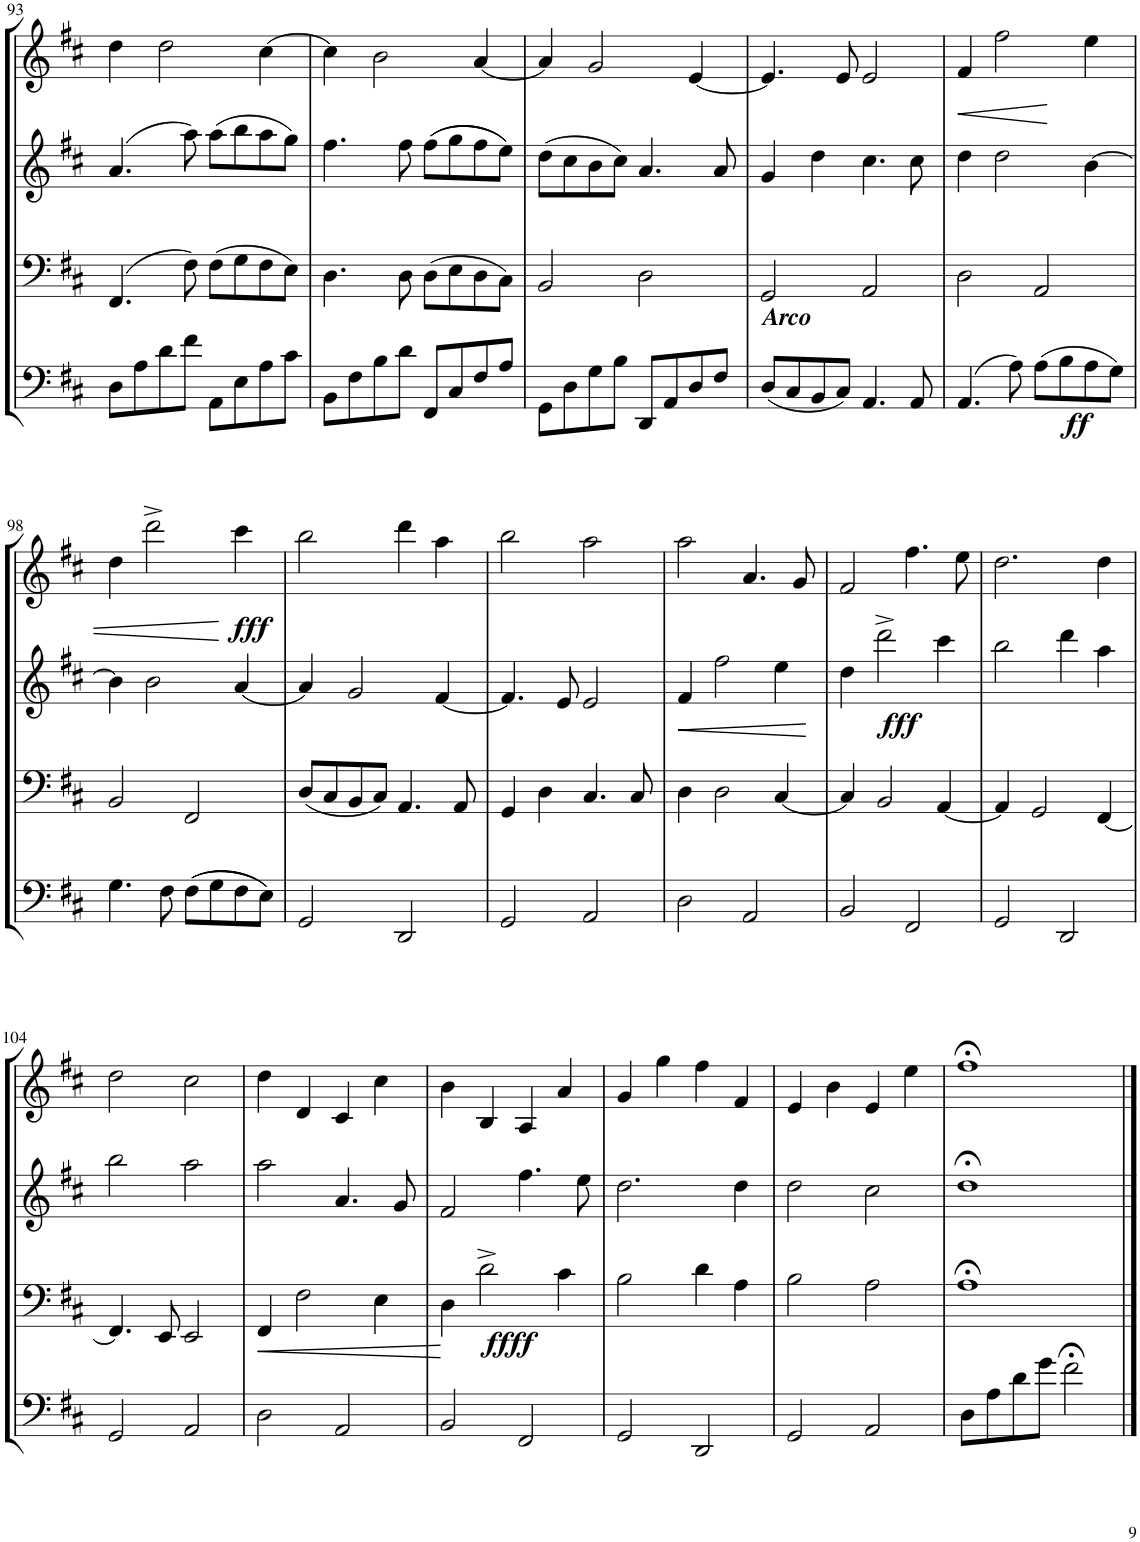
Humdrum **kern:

**kern	**dynam	**kern	**dynam	**kern	**dynam	**kern	**dynam
*part4	*part4	*part3	*part3	*part2	*part2	*part1	*part1
*staff4	*staff4	*staff3	*staff3	*staff2	*staff2	*staff1	*staff1
*I"Violoncello II	*	*I"Violoncello I	*	*I"Violin II	*	*I"Violin I	*
*I'Vc	*	*	*	*I'Vln	*	*I'Vln	*
!!LO:PB:g=z
*clefF4	*	*clefF4	*	*clefG2	*	*clefG2	*
*k[f#c#]	*	*k[f#c#]	*	*k[f#c#]	*	*k[f#c#]	*
*M4/4	*	*M4/4	*	*M4/4	*	*M4/4	*
=93	=93	=93	=93	=93	=93	=93	=93
8D\L	.	(4.FF#/	.	(4.a/	.	4dd\	.
8A\	.	.	.	.	.	.	.
8d\	.	.	.	.	.	2dd\	.
8f#\J	.	8F#\)	.	8aa\)	.	.	.
8AA\L	.	(8F#\L	.	(8aa\L	.	.	.
8E\	.	8G\	.	8bb\	.	.	.
8A\	.	8F#\	.	8aa\	.	[4cc#\	.
8c#\J	.	8E\J)	.	8gg\J)	.	.	.
=94	=94	=94	=94	=94	=94	=94	=94
8BB\L	.	4.D\	.	4.ff#\	.	4cc#\]	.
8F#\	.	.	.	.	.	.	.
8B\	.	.	.	.	.	2b\	.
8d\J	.	8D\	.	8ff#\	.	.	.
8FF#/L	.	(8D\L	.	((8ff#\L	.	.	.
8C#/	.	8E\	.	8gg\	.	.	.
8F#/	.	8D\	.	8ff#\	.	[4a/	.
8A/J	.	8C#\J)	.	8ee\J))	.	.	.
=95	=95	=95	=95	=95	=95	=95	=95
8GG\L	.	2BB/	.	(8dd\L	.	4a/]	.
8D\	.	.	.	8cc#\	.	.	.
8G\	.	.	.	8b\	.	2g/	.
8B\J	.	.	.	8cc#\J)	.	.	.
8DD/L	.	2D\	.	4.a/	.	.	.
8AA/	.	.	.	.	.	.	.
8D/	.	.	.	.	.	[4e/	.
8F#/J	.	.	.	8a/	.	.	.
=96	=96	=96	=96	=96	=96	=96	=96
!LO:TX:a:Bi:t=Arco	!	!	!	!	!	!	!
(8D/L	.	2GG/	.	4g/	.	4.e/]	.
8C#/	.	.	.	.	.	.	.
8BB/	.	.	.	4dd\	.	.	.
8C#/J)	.	.	.	.	.	8e/	.
4.AA/	.	2AA/	.	4.cc#\	.	2e/	.
8AA/	.	.	.	8cc#\	.	.	.
=97	=97	=97	=97	=97	=97	=97	=97
!	!	!	!	!	!	!	!LO:HP:b
(4.AA/	.	2D\	.	4dd\	.	4f#/	<
.	.	.	.	2dd\	.	2ff#\	.
8A\)	.	.	.	.	.	.	.
(8A\L	.	2AA/	.	.	.	.	.
8B\	.	.	.	.	.	.	.
!	!LO:DY:b	!	!	!	!	!	!
8A\	ff	.	.	[4b\	.	4ee\	.
8G\J)	.	.	.	.	.	.	.
!!LO:LB:g=z
=98	=98	=98	=98	=98	=98	=98	=98
4.G\	.	2BB/	.	4b\]	.	4dd\	.
.	.	.	.	2b\	.	2ddd^\	.
8F#\	.	.	.	.	.	.	.
((8F#\L	.	2FF#/	.	.	.	.	.
8G\	.	.	.	.	.	.	.
!	!	!	!	!	!	!	!LO:DY:n=1:b
8F#\	.	.	.	[4a/	.	4ccc#\	[ fff
8E\J))	.	.	.	.	.	.	.
=99	=99	=99	=99	=99	=99	=99	=99
2GG/	.	(8D/L	.	4a/]	.	2bb\	.
.	.	8C#/	.	.	.	.	.
.	.	8BB/	.	2g/	.	.	.
.	.	8C#/J)	.	.	.	.	.
2DD/	.	4.AA/	.	.	.	4ddd\	.
.	.	.	.	[4f#/	.	4aa\	.
.	.	8AA/	.	.	.	.	.
=100	=100	=100	=100	=100	=100	=100	=100
2GG/	.	4GG/	.	4.f#/]	.	2bb\	.
.	.	4D\	.	.	.	.	.
.	.	.	.	8e/	.	.	.
2AA/	.	4.C#/	.	2e/	.	2aa\	.
.	.	8C#/	.	.	.	.	.
=101	=101	=101	=101	=101	=101	=101	=101
!	!	!	!	!	!LO:HP:b	!	!
2D\	.	4D\	.	4f#/	<	2aa\	.
.	.	2D\	.	2ff#\	.	.	.
2AA/	.	.	.	.	.	4.a/	.
.	.	[4C#/	.	4ee\	.	.	.
.	.	.	.	.	.	8g/	.
=102	=102	=102	=102	=102	=102	=102	=102
2BB/	.	4C#/]	.	4dd\	.	2f#/	.
!	!	!	!	!	!LO:DY:b	!	!
.	.	2BB/	.	2ddd^\	fff	.	.
2FF#/	.	.	.	.	.	4.ff#\	.
.	.	[4AA/	.	4ccc#\	[	.	.
.	.	.	.	.	.	8ee\	.
=103	=103	=103	=103	=103	=103	=103	=103
2GG/	.	4AA/]	.	2bb\	.	2.dd\	.
.	.	2GG/	.	.	.	.	.
2DD/	.	.	.	4ddd\	.	.	.
.	.	[4FF#/	.	4aa\	.	4dd\	.
!!LO:LB:g=z
=104	=104	=104	=104	=104	=104	=104	=104
2GG/	.	4.FF#/]	.	2bb\	.	2dd\	.
.	.	8EE/	.	.	.	.	.
2AA/	.	2EE/	.	2aa\	.	2cc#\	.
=105	=105	=105	=105	=105	=105	=105	=105
!	!	!	!LO:HP:b	!	!	!	!
2D\	.	4FF#/	<	2aa\	.	4dd\	.
.	.	2F#\	.	.	.	4d/	.
2AA/	.	.	.	4.a/	.	4c#/	.
.	.	4E\	.	.	.	4cc#\	.
.	.	.	.	8g/	.	.	.
=106	=106	=106	=106	=106	=106	=106	=106
2BB/	.	4D\	.	2f#/	.	4b\	.
!	!	!	!LO:DY:b	!	!	!	!
.	.	2d^\	ffff	.	.	4B/	.
2FF#/	.	.	.	4.ff#\	.	4A/	.
.	.	4c#\	[	.	.	4a/	.
.	.	.	.	8ee\	.	.	.
=107	=107	=107	=107	=107	=107	=107	=107
2GG/	.	2B\	.	2.dd\	.	4g/	.
.	.	.	.	.	.	4gg\	.
2DD/	.	4d\	.	.	.	4ff#\	.
.	.	4A\	.	4dd\	.	4f#/	.
=108	=108	=108	=108	=108	=108	=108	=108
2GG/	.	2B\	.	2dd\	.	4e/	.
.	.	.	.	.	.	4b\	.
2AA/	.	2A\	.	2cc#\	.	4e/	.
.	.	.	.	.	.	4ee\	.
=109	=109	=109	=109	=109	=109	=109	=109
8D\L	.	1A;<	.	1dd;<	.	1ff#;<	.
8A\	.	.	.	.	.	.	.
8d\	.	.	.	.	.	.	.
8g\J	.	.	.	.	.	.	.
2f#;<\	.	.	.	.	.	.	.
==	==	==	==	==	==	==	==
*-	*-	*-	*-	*-	*-	*-	*-
